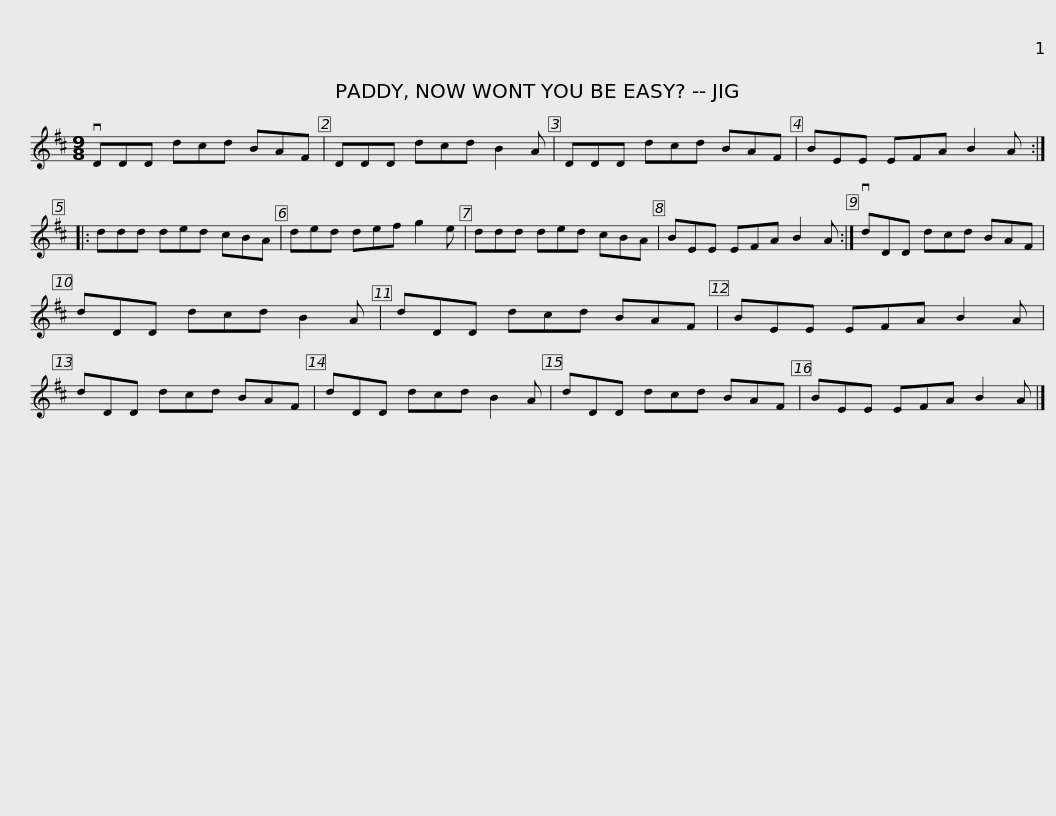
X:1
L:1/8
M:9/8
I:linebreak $
K:D
V:1 treble
V:1
 vDDD dcd BAF | DDD dcd B2 A | DDD dcd BAF | BEE EFA B2 A ::$ ddd ded cBA | %5
 ded def g2 e | ddd ded cBA | BEE EFA B2 A :| vdDD dcd BAF |$ dDD dcd B2 A | %10
 dDD dcd BAF | BEE EFA B2 A | dDD dcd BAF | dDD dcd B2 A |$ dDD dcd BAF | %15
 BEE EFA B2 A |] %16
